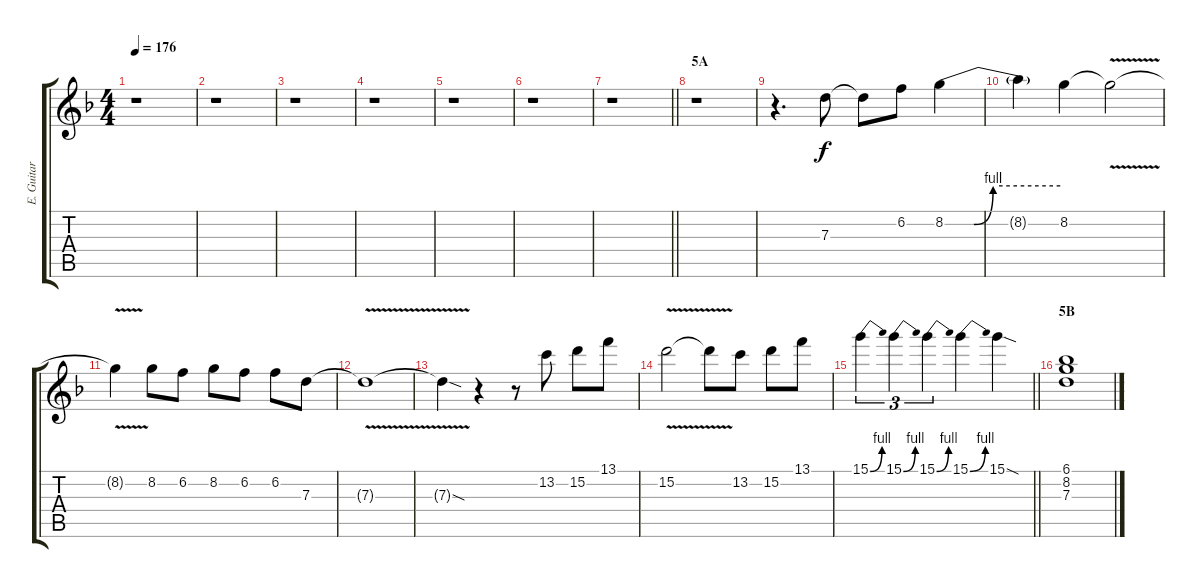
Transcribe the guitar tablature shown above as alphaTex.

\track ("E. Guitar I" "E. Guitar ") {instrument overdrivenguitar}
\staff {score tabs}
\tuning (E4 B3 G3 D3 A2 E2) {hide}
\ts (4 4)
\tempo 176
\clef g2
\ks f
r.1{dy f} |
r.1 |
r.1 |
r.1 |
r.1 |
r.1 |
\barLineRight lightlight
r.1 |
\section ("" "5A")
r.1 |
r.4{d} 7.3.8 7.3{t}.8 6.2.8 8.2{be (custom 0 0 15 0 25 4 60 4)}.4 |
8.2{t}.4 8.2.4 8.2{v t}.2 |
8.2{t}.4 8.2.8 6.2.8 8.2.8 6.2.8 6.2.8 7.3.8 |
7.3{v t}.1 |
7.3{sod t}.4 r.4 r.8 13.2.8 15.2.8 13.1.8 |
15.2{v}.2 15.2{t}.8 13.2.8 15.2.8 13.1.8 |
\barLineRight lightlight
15.1{be (bend 0 0 60 4)}.4{tu (3 2)} 15.1{be (bend 0 0 60 4)}.4{tu (3 2)} 15.1{be (bend 0 0 60 4)}.4{tu (3 2)} 15.1{be (bend 0 0 60 4)}.4 15.1{sod}.4 |
\section ("" "5B")
(6.1 8.2 7.3).1
